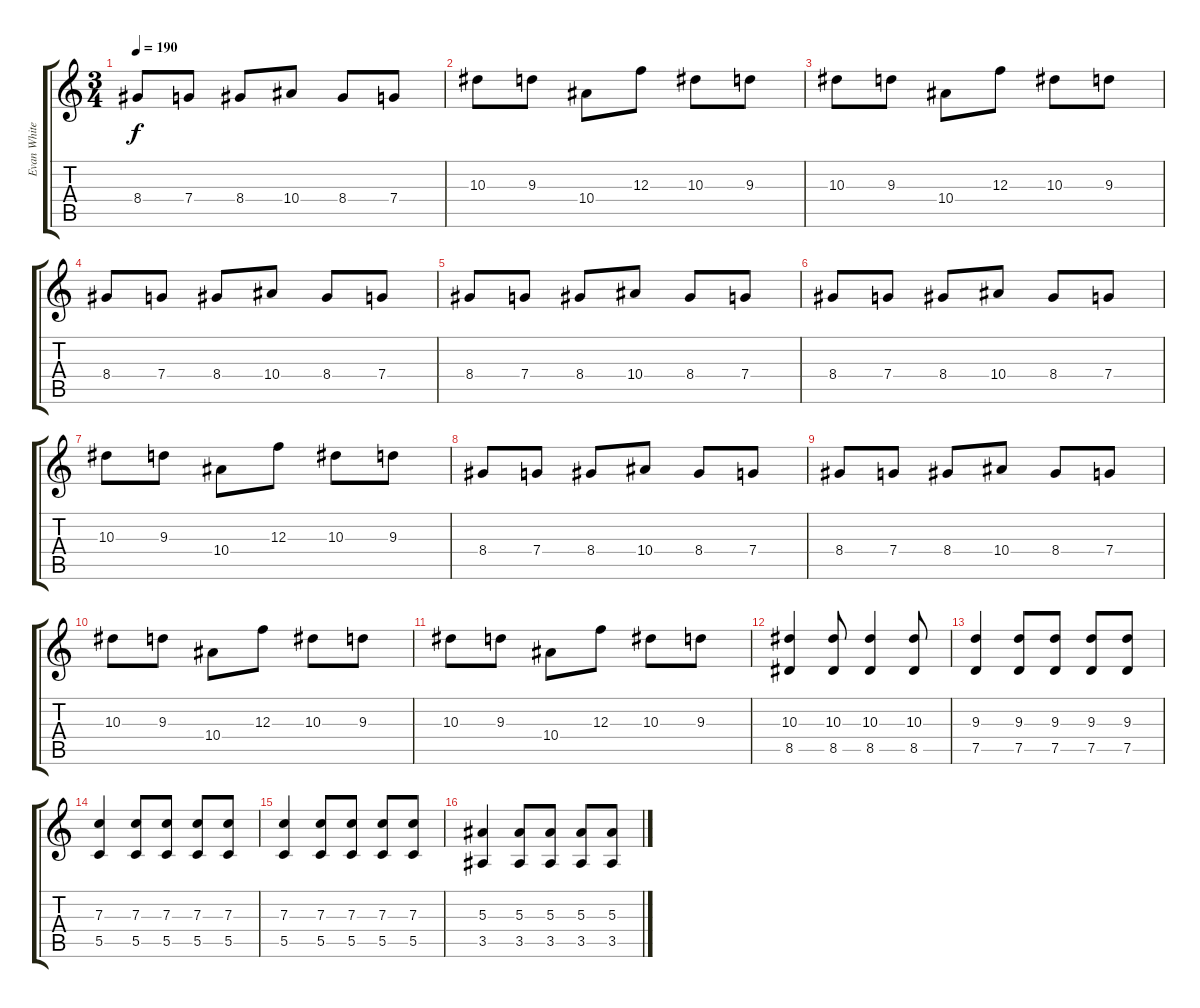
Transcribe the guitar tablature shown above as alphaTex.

\track ("Evan White" "Evan White") {instrument distortionguitar}
\staff {score tabs}
\tuning (D4 A3 F3 C3 G2 C2) {hide}
\ts (3 4)
\tempo 190
\clef g2
\ks c
8.4.8{dy f} 7.4.8 8.4.8 10.4.8 8.4.8 7.4.8 |
10.3.8 9.3.8 10.4.8 12.3.8 10.3.8 9.3.8 |
10.3.8 9.3.8 10.4.8 12.3.8 10.3.8 9.3.8 |
8.4.8 7.4.8 8.4.8 10.4.8 8.4.8 7.4.8 |
8.4.8 7.4.8 8.4.8 10.4.8 8.4.8 7.4.8 |
8.4.8 7.4.8 8.4.8 10.4.8 8.4.8 7.4.8 |
10.3.8 9.3.8 10.4.8 12.3.8 10.3.8 9.3.8 |
8.4.8 7.4.8 8.4.8 10.4.8 8.4.8 7.4.8 |
8.4.8 7.4.8 8.4.8 10.4.8 8.4.8 7.4.8 |
10.3.8 9.3.8 10.4.8 12.3.8 10.3.8 9.3.8 |
10.3.8 9.3.8 10.4.8 12.3.8 10.3.8 9.3.8 |
(10.3 8.5).4 (10.3 8.5).8 (10.3 8.5).4 (10.3 8.5).8 |
(9.3 7.5).4 (9.3 7.5).8 (9.3 7.5).8 (9.3 7.5).8 (9.3 7.5).8 |
(7.3 5.5).4 (7.3 5.5).8 (7.3 5.5).8 (7.3 5.5).8 (7.3 5.5).8 |
(7.3 5.5).4 (7.3 5.5).8 (7.3 5.5).8 (7.3 5.5).8 (7.3 5.5).8 |
(5.3 3.5).4 (5.3 3.5).8 (5.3 3.5).8 (5.3 3.5).8 (5.3 3.5).8
